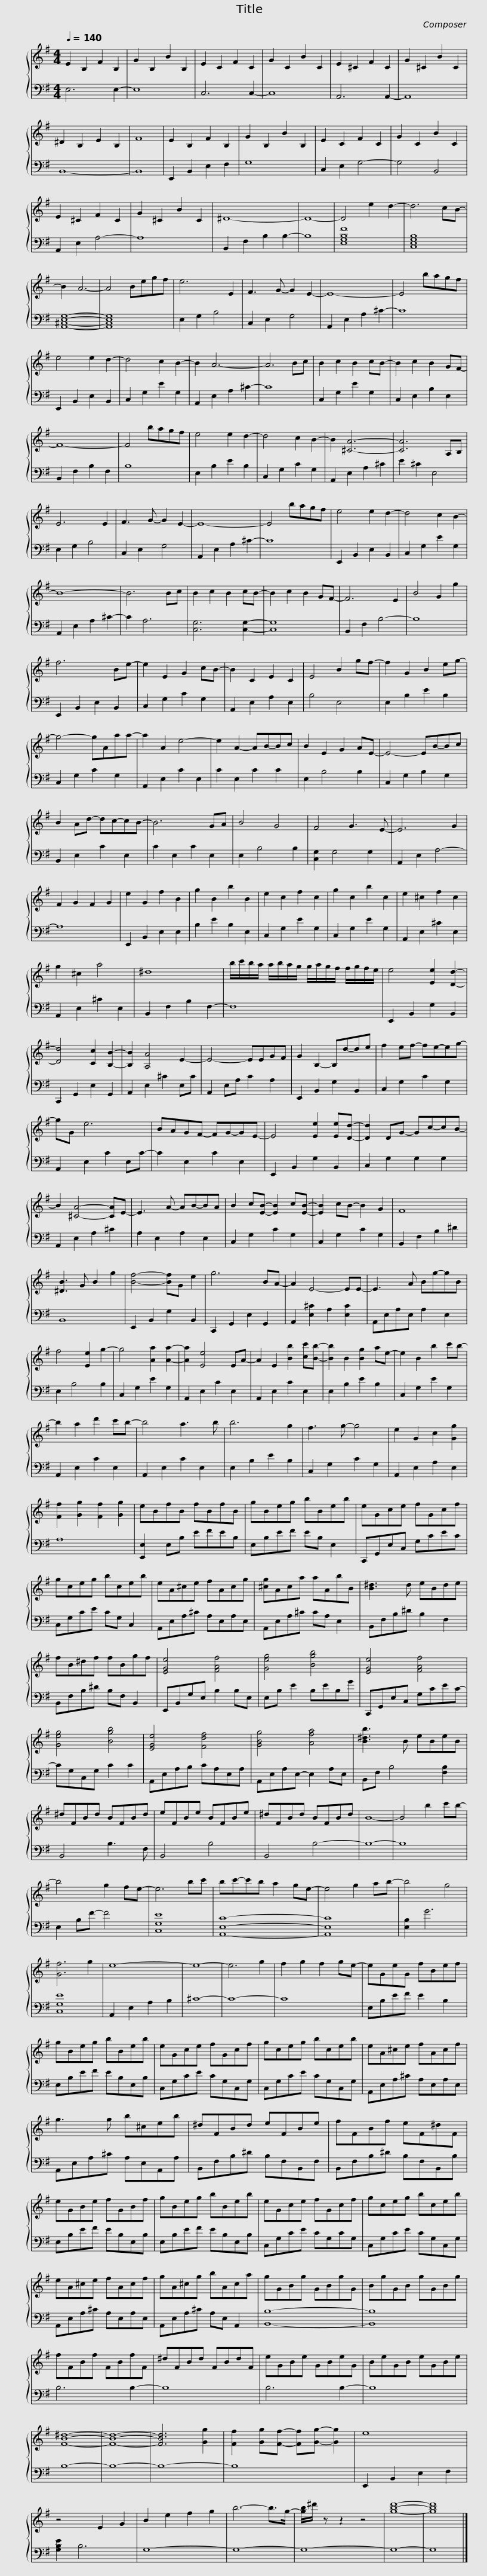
X:1
%%score { 1 | 2 }
L:1/8
Q:1/4=140
M:4/4
I:linebreak $
K:G
V:1 treble
V:2 bass
V:1
 E2 B,2 F2 B,2 | G2 B,2 B2 B,2 | E2 C2 F2 C2 | G2 C2 B2 C2 | E2 ^C2 F2 C2 |$ %5
 G2 ^C2 B2 C2 | ^D2 B,2 E2 B,2 | F8 | E2 B,2 F2 B,2 | G2 B,2 B2 B,2 |$ %10
 E2 C2 F2 C2 | G2 C2 B2 C2 | E2 ^C2 F2 C2 | G2 ^C2 B2 C2 | ^D8- |$ %15
 D8- | D4 e2 d2- | d6 cB- | B2 A6- | A4 Begf |$ %20
 e6 E2 | F3 G- G2 E2- | E8- | E4 bagf | e4 e2 d2- |$ %25
 d4 c2 B2- | B2 A6- | A6 Bc | B2 c2 B2 cB- | B2 c2 B2 GF- |$ %30
 F8- | F4 bagf | e4 e2 d2- | d4 c2 B2- | B2 [^CA]6- |$ %35
 [CA]6 A,B, | E6 E2 | F3 G- G2 E2- | E8- | E4 bagf |$ %40
 e4 e2 d2- | d4 c2 B2- | B8- | B6 Bc | B2 c2 B2 cB- |$ %45
 B2 c2 B2 GF- | F6 E2 | B4 G2 g2 | f6 Be- | e2 E2 G2 cB- |$ %50
 B2 C2 E2 C2 | E4 B2 gf- | f2 G2 B2 eg- | g4- gAaa- | a2 A2 e4- |$ %55
 e2 A2- AB-Bc | B2 E2 G2 AE- | E4- EB-Bc | B2 Ad- dc-cB- | B6 GA |$ %60
 B4 G4 | F4 G3 E- | E6 G2 | F2 G2 F2 G2 | e2 G2 f2 B2 |$ %65
 g2 B2 b2 B2 | e2 c2 f2 c2 | g2 c2 b2 c2 | e2 ^c2 f2 c2 | g2 ^c2 a4 |$ %70
 ^d8 | b/c'/b/a/ a/b/a/g/ g/a/g/f/ f/g/f/e/ | e4 [Ee]2 [Dd]2- | [Dd]4 [Cc]2 [B,B]2- |$ [B,B]2 [A,A]4 E2- | %75
 E4- EEGF | G2 B,2- B,d-de | f2 ef- fe-eg- |$ gG e6 | BAGF- FG-GE- | %80
 E4 [Ee]2 [Ee][Dd]- | [Dd]2 DG- Gc-cB- |$ B2 [^CA]4- [CA]E- | E3 A- AB-BA | B2 c[EB]- [EB]2 c[EB]- | %85
 [EB]2 cB- B2 G2 | F8 |$ [^DB]3 G B2 g2 | [Bf]4- [Bf]G e2 | g6 BA- | %90
 A2 E4- EE- | E3 A Bg-gB |$ f4 [Ee]2 g2- | g4 [Aa]2 [Aa]2- | [Aa]2 [Ee]4 EA- | %95
 A2 E2 [Bb]2 [cc'][Bb]- | [Bb]2 B2 [Bg]2 ae- |$ e2 B2 b2 c'b- | b2 a2 d'2 c'b- | b4 a3 b | %100
 b6 g2 | f3 g- g4 |$ e2 G2 c2 [Gg]2 | [Ff]2 [Gg]2 [Ff]2 [Gg]2 | eBfB fBfB | %105
 gBeg bBeb |$ eGce fGcf | gceg bceb | eA^ce fAcg |$ [^cg]Aca aAbB | %110
 [B^d]3 d eBde | fB^df fBgf |$ [EGe]4 [FAf]4 | [Geg]4 [Bgb]4 | [EGe]4 [FAf]4 | %115
 [Geg]4 [Bgb]4 |$ [EGe]4 [Fdf]4 | [GBg]4 [Afa]4 | [B^db]3 B eBeB | ^dFBd BFBd |$ %120
 eFBe BFBe | ^dFBd BFBd | B8- | B4 b2 c'b- | b4 g2 fe- |$ %125
 e6 bc' | bc'-c'b a2 ge- | e4 g2 ab- | b4 g4 | [Gf]6 g2 |$ %130
 e8- | e8- | e6 g2 | f2 g2 f2 ge- | eGeG fBef |$ %135
 gBeg bBeb | eGce fGcf | gceg bceb |$ eA^ce fAcf | g3 g b^ceb | %140
 ^dFBd eFBe |$ fFBf eF^dF | eGBe fGBf | gBeg bBeb |$ eGce fGcf | %145
 gceg bceb | eA^ce fAcf |$ gA^cg bAca | gGBg GBgG | BgGB gGBg |$ %150
 fFBf FBfF | ^dFBd FBdF | eGBe GBeG |$ BeGB eGBe | [FB^d]8- | %155
 [FBd]8- | [FBd]6 [Gg]2 | [Ff]2 [Gg][Ff]- [Ff][Gg]- [Gg]2 |$ e8 | z4 E2 G2 | %160
 B2 e2 f2 g2 | b6- b>g- | [gb]/-^d'/- z z2 z4 |$ [gbd']8- | [gbd']8 |] %165
V:2
 E,6 E,2- | E,8 | C,6 C,2- | C,8 | A,,6 A,,2- |$ %5
 A,,8 | B,,8- | B,,8 | E,,2 B,,2 E,2 F,2 | G,8 |$ %10
 C,2 E,2 G,4- | G,4 B,,4 | A,,2 E,2 A,4- | A,8 | B,,2 F,2 B,2 B,2- |$ %15
 B,8 | [E,G,B,F]8 | [C,E,G,B,]8 | [A,,^C,E,G,]8- | [A,,C,E,G,]8 |$ %20
 E,2 G,2 B,4 | C,2 E,2 G,4 | A,,2 E,2 A,2 ^C2- | C8 | E,,2 B,,2 E,2 B,,2 |$ %25
 C,2 G,2 E2 G,2 | A,,2 E,2 A,2 ^C2- | C8 | C,2 G,2 E2 G,2 | C,2 E,2 B,2 E,2 |$ %30
 B,,2 F,2 B,2 F,2 | B,8 | E,2 B,2 E2 B,2 | C,2 G,2 C2 G,2 | A,,2 E,2 A,2 ^C2 |$ %35
 E2 ^C2 E,4 | E,2 G,2 B,4 | C,2 E,2 G,4 | A,,2 E,2 A,2 ^C2- | C8 |$ %40
 E,,2 B,,2 E,2 B,,2 | C,2 G,2 E2 G,2 | A,,2 E,2 A,2 ^C2- | C2 A,6 | [C,G,]6 [C,G,]2- |$ %45
 [C,G,]8 | B,,2 F,2 B,4- | B,8 | E,,2 B,,2 E,2 B,,2 | C,2 G,2 C2 G,2 |$ %50
 A,,2 E,2 A,2 E,2 | B,4 E,4 | E,2 B,2 E2 B,2 | C,2 G,2 C2 G,2 | A,,2 E,2 C2 E,2 |$ %55
 C2 E,2 C2 C2 | E,2 B,4 B,2 | C,2 G,2 B,2 G,2 | B,,2 E,2 C2 E,2 | C2 E,2 C2 E,2 |$ %60
 E,2 B,4 B,2 | [C,G,]2 G,4 G,2 | A,,2 E,2 A,4- | A,8 | E,,2 B,,2 E,2 E,2 |$ %65
 B,2 E2 B,2 E,2 | C,2 G,2 E2 G,2 | C,2 G,2 E2 G,2 | A,,2 E,2 ^C2 E,2 | A,,2 E,2 ^C2 E,2 |$ %70
 B,,2 F,2 B,2 F,2- | F,8 | E,,2 B,,2 G,2 B,,2 | C,,2 G,,2 E,2 G,,2 |$ A,,2 E,2 ^C2 E,C | %75
 A,,2 E,A, C2 A,2 | E,,2 B,,2 G,2 B,,2 | C,2 G,2 C2 G,2 |$ A,,2 E,2 C2 E,C- | C2 E,2 C2 E,2 | %80
 E,,2 B,,2 G,2 B,,2 | C,2 G,2 G,2 G,2 |$ A,,2 E,2 A,2 ^C2 | A,2 E,2 A,2 E,2 | C,2 G,2 C2 G,2 | %85
 C,2 G,2 C2 G,2 | B,,2 F,2 B,2 ^D2 |$ B,,8 | E,,2 B,,2 G,2 B,,2 | C,,2 G,,2 E,2 G,,2 | %90
 A,,2 [E,^C]2 A,2 [E,C]2 | A,,E,A,E, A,2 E,2 |$ E,2 B,4 B,2 | C,2 G,2 E2 G,2 | A,,2 E,2 C2 E,2 | %95
 A,,2 E,2 C2 E,2 | E,2 B,2 E2 B,2 |$ C,2 G,2 E2 G,2 | A,,2 E,2 C2 E,2 | A,,2 E,2 C2 E,2 | %100
 E,2 B,2 E2 B,2 | C,2 G,2 C2 G,2 |$ A,,2 E,2 A,2 E,2 | A,8 | [E,,E,]2 E,B, EFEB, | %105
 E,B,EF EB, E,2 |$ C,,G,,E,C, G,CEC | C,G,CE CG, C,2 | A,,E,A,^C A,E,A,E, |$ A,,E,A,^C CA, E,2 | %110
 B,,F,B,^D B,2 F,2 | B,,F,B,^D B,F, B,,2 |$ E,,B,,G,E, B,2 B,E, | E,B, E2 B,EB,G | C,,G,,E,C, G,CEC- | %115
 CG,C,G, C2 C2 |$ A,,E,A,B, CA,E,A, | A,,E,A,E,- E,2 A,E, | B,,F, B,4 [F,B,]2 | B,,4 B,3 F, |$ %120
 B,,4 B,4 | B,,4 B,4- | B,8- | B,8 | E,2 B,F- F4 |$ %125
 [C,G,E]8 | [A,,E,C]8- | [A,,E,C]8 | [E,B,]2 G6 | [C,G,E]8 |$ %130
 A,,2 E,2 A,2 B,2 | ^C8- | C8- | C8 | E,B,EF E2 B,2 |$ %135
 E,B,EF EB,E,B, | C,G,CE CG,C,G, | C,G,CE CG,C,G, |$ A,,E,A,^C A,E,A,E, | A,,E,A,^C A,E,A,,A, | %140
 B,,F,B,^D B,F,B,,F, |$ B,,F,B,^D B,F,B,,B, | E,B,EF EB,E,B, | E,B,EF EB,E,B, |$ C,G,CE CG,CG, | %145
 C,G,CE CG,C,G, | A,,E,A,^C A,E,A,E, |$ A,,E,A,^C A,E, A,,2 | [B,,B,]8- | [B,,B,]8 |$ %150
 B,6 B,2- | B,8 | B,6 B,2- |$ B,8 | B,8- | %155
 B,8- | B,8- | B,8 |$ E,,2 B,,2 E,2 F,2 | [G,B,E]2 B,6 | %160
 G,8- | G,8- | G,8- |$ G,8- | G,8 |] %165
